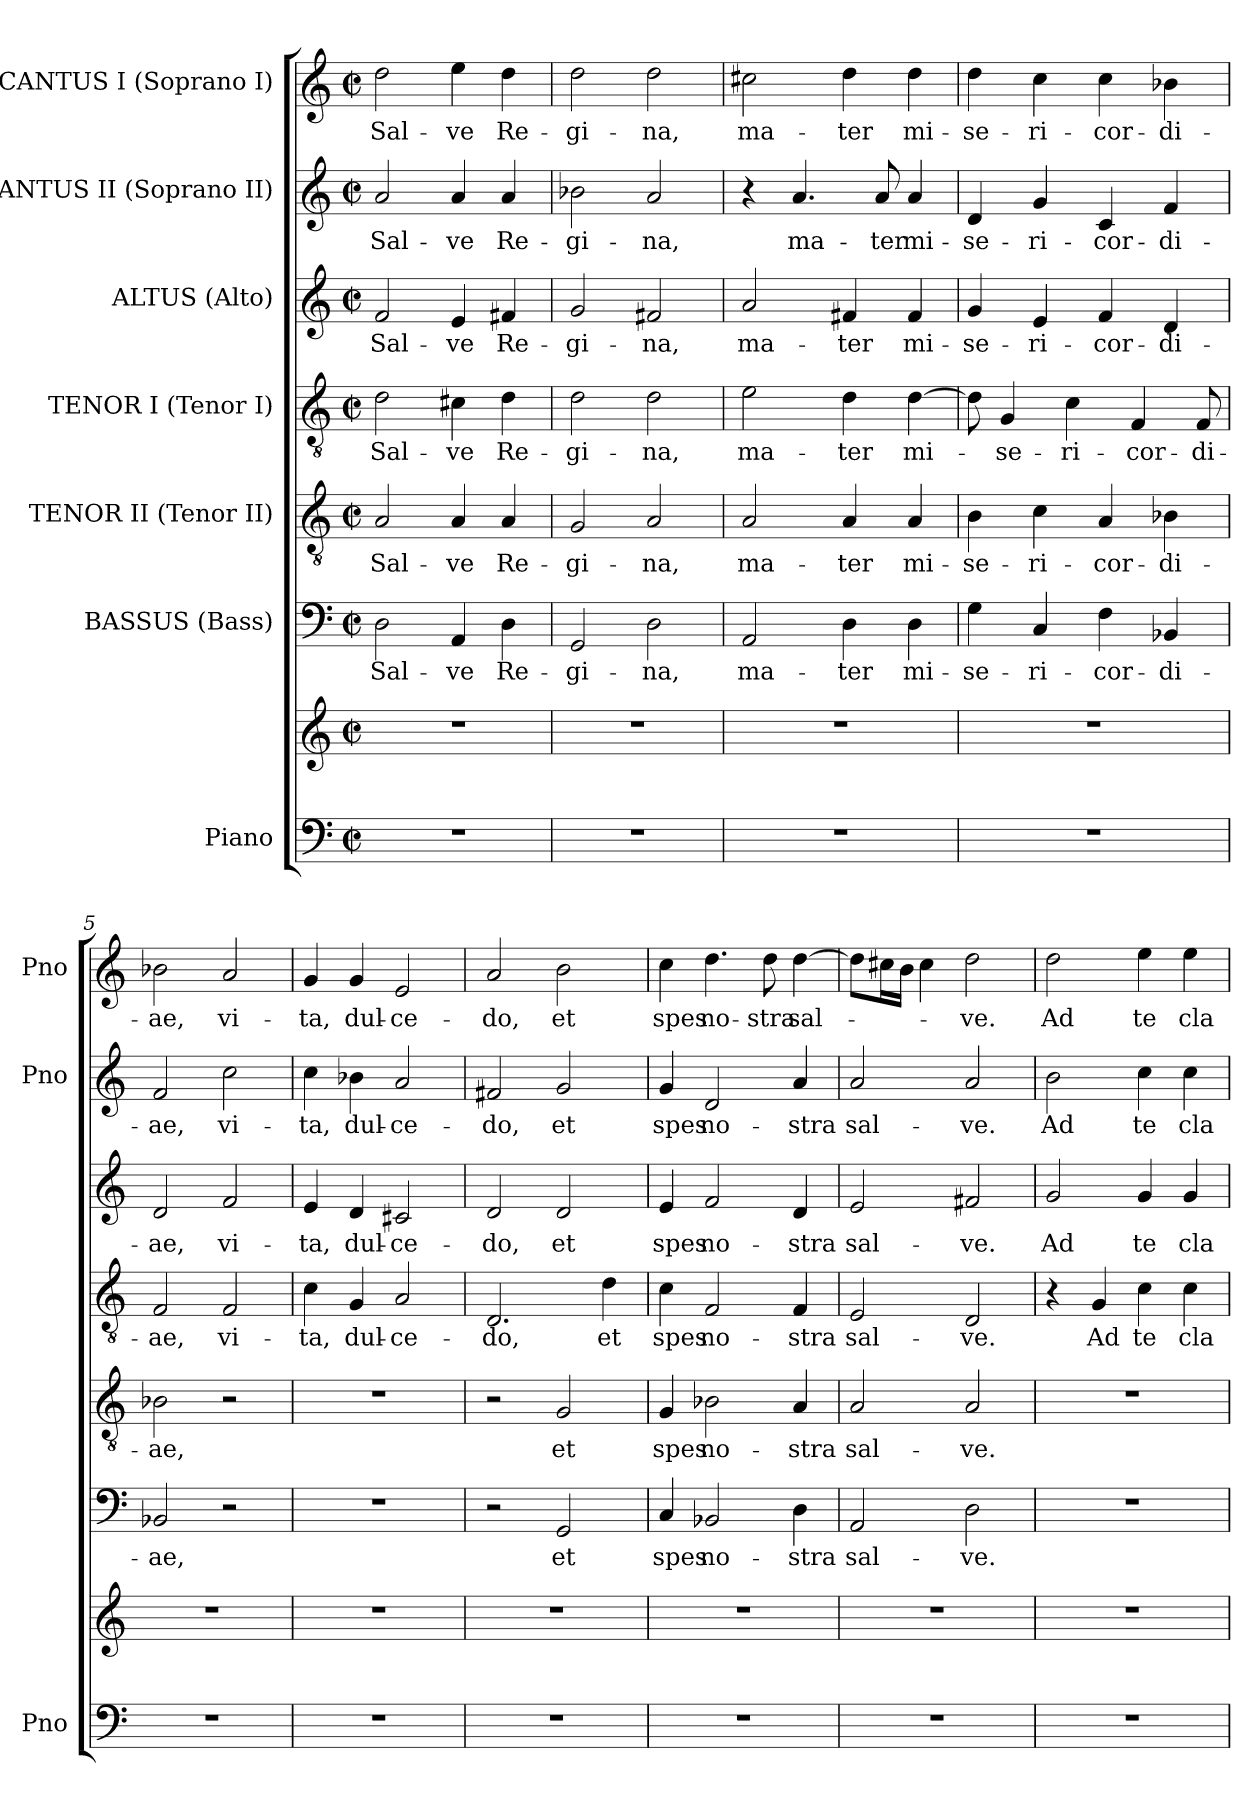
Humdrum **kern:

**kern	**kern	**kern	**text	**kern	**text	**kern	**text	**kern	**text	**kern	**text	**kern	**text
*part7	*part7	*part6	*part6	*part5	*part5	*part4	*part4	*part3	*part3	*part2	*part2	*part1	*part1
*staff8	*staff7	*staff6	*staff6	*staff5	*staff5	*staff4	*staff4	*staff3	*staff3	*staff2	*staff2	*staff1	*staff1
*I"Piano	*	*I"BASSUS (Bass)	*	*I"TENOR II (Tenor II)	*	*I"TENOR I (Tenor I)	*	*I"ALTUS (Alto)	*	*I"CANTUS II (Soprano II)	*	*I"CANTUS I (Soprano I)	*
*I'Pno	*	*	*	*	*	*	*	*	*	*I'Pno	*	*I'Pno	*
*clefF4	*clefG2	*clefF4	*	*clefGv2	*	*clefGv2	*	*clefG2	*	*clefG2	*	*clefG2	*
*k[]	*k[]	*k[]	*	*k[]	*	*k[]	*	*k[]	*	*k[]	*	*k[]	*
*C:	*C:	*C:	*	*C:	*	*C:	*	*C:	*	*C:	*	*C:	*
*M2/2	*M2/2	*M2/2	*	*M2/2	*	*M2/2	*	*M2/2	*	*M2/2	*	*M2/2	*
*met(c|)	*met(c|)	*met(c|)	*	*met(c|)	*	*met(c|)	*	*met(c|)	*	*met(c|)	*	*met(c|)	*
=1	=1	=1	=1	=1	=1	=1	=1	=1	=1	=1	=1	=1	=1
1r	1r	2D\	Sal-	2A/	Sal-	2d\	Sal-	2f/	Sal-	2a/	Sal-	2dd\	Sal-
.	.	4AA/	-ve	4A/	-ve	4c#X\	-ve	4e/	-ve	4a/	-ve	4ee\	-ve
.	.	4D\	Re-	4A/	Re-	4d\	Re-	4f#X/	Re-	4a/	Re-	4dd\	Re-
=2	=2	=2	=2	=2	=2	=2	=2	=2	=2	=2	=2	=2	=2
1r	1r	2GG/	-gi-	2G/	-gi-	2d\	-gi-	2g/	-gi-	2b-X\	-gi-	2dd\	-gi-
.	.	2D\	-na,	2A/	-na,	2d\	-na,	2f#X/	-na,	2a/	-na,	2dd\	-na,
=3	=3	=3	=3	=3	=3	=3	=3	=3	=3	=3	=3	=3	=3
1r	1r	2AA/	ma-	2A/	ma-	2e\	ma-	2a/	ma-	4r	.	2cc#X\	ma-
.	.	.	.	.	.	.	.	.	.	4.a/	ma-	.	.
.	.	4D\	-ter	4A/	-ter	4d\	-ter	4f#X/	-ter	.	.	4dd\	-ter
.	.	.	.	.	.	.	.	.	.	8a/	-ter	.	.
.	.	4D\	mi-	4A/	mi-	[4d\	mi-	4f#/	mi-	4a/	mi-	4dd\	mi-
=4	=4	=4	=4	=4	=4	=4	=4	=4	=4	=4	=4	=4	=4
1r	1r	4G\	-se-	4B\	-se-	8d\]	.	4g/	-se-	4d/	-se-	4dd\	-se-
.	.	.	.	.	.	4G/	-se-	.	.	.	.	.	.
.	.	4C/	-ri-	4c\	-ri-	.	.	4e/	-ri-	4g/	-ri-	4cc\	-ri-
.	.	.	.	.	.	4c\	-ri-	.	.	.	.	.	.
.	.	4F\	-cor-	4A/	-cor-	.	.	4f/	-cor-	4c/	-cor-	4cc\	-cor-
.	.	.	.	.	.	4F/	-cor-	.	.	.	.	.	.
.	.	4BB-X/	-di-	4B-X\	-di-	.	.	4d/	-di-	4f/	-di-	4b-X\	-di-
.	.	.	.	.	.	8F/	-di-	.	.	.	.	.	.
!!LO:LB:g=z
=5	=5	=5	=5	=5	=5	=5	=5	=5	=5	=5	=5	=5	=5
1r	1r	2BB-X/	-ae,	2B-X\	-ae,	2F/	-ae,	2d/	-ae,	2f/	-ae,	2b-X\	-ae,
.	.	2r	.	2r	.	2F/	vi-	2f/	vi-	2cc\	vi-	2a/	vi-
=6	=6	=6	=6	=6	=6	=6	=6	=6	=6	=6	=6	=6	=6
1r	1r	1r	.	1r	.	4c\	-ta,	4e/	-ta,	4cc\	-ta,	4g/	-ta,
.	.	.	.	.	.	4G/	dul-	4d/	dul-	4b-X\	dul-	4g/	dul-
.	.	.	.	.	.	2A/	-ce-	2c#X/	-ce-	2a/	-ce-	2e/	-ce-
=7	=7	=7	=7	=7	=7	=7	=7	=7	=7	=7	=7	=7	=7
1r	1r	2r	.	2r	.	2.D/	-do,	2d/	-do,	2f#X/	-do,	2a/	-do,
.	.	2GG/	et	2G/	et	.	.	2d/	et	2g/	et	2b\	et
.	.	.	.	.	.	4d\	et	.	.	.	.	.	.
=8	=8	=8	=8	=8	=8	=8	=8	=8	=8	=8	=8	=8	=8
1r	1r	4C/	spes	4G/	spes	4c\	spes	4e/	spes	4g/	spes	4cc\	spes
.	.	2BB-X/	no-	2B-X\	no-	2F/	no-	2f/	no-	2d/	no-	4.dd\	no-
.	.	.	.	.	.	.	.	.	.	.	.	8dd\	-stra
.	.	4D\	-stra	4A/	-stra	4F/	-stra	4d/	-stra	4a/	-stra	[4dd\	sal-
=9	=9	=9	=9	=9	=9	=9	=9	=9	=9	=9	=9	=9	=9
1r	1r	2AA/	sal-	2A/	sal-	2E/	sal-	2e/	sal-	2a/	sal-	8dd\L]	.
.	.	.	.	.	.	.	.	.	.	.	.	16cc#X\L	.
.	.	.	.	.	.	.	.	.	.	.	.	16b\JJ	.
.	.	.	.	.	.	.	.	.	.	.	.	4cc#\	.
.	.	2D\	-ve.	2A/	-ve.	2D/	-ve.	2f#X/	-ve.	2a/	-ve.	2dd\	-ve.
=10	=10	=10	=10	=10	=10	=10	=10	=10	=10	=10	=10	=10	=10
1r	1r	1r	.	1r	.	4r	.	2g/	Ad	2b\	Ad	2dd\	Ad
.	.	.	.	.	.	4G/	Ad	.	.	.	.	.	.
.	.	.	.	.	.	4c\	te	4g/	te	4cc\	te	4ee\	te
.	.	.	.	.	.	4c\	cla-	4g/	cla-	4cc\	cla-	4ee\	cla-
=	=	=	=	=	=	=	=	=	=	=	=	=	=
*-	*-	*-	*-	*-	*-	*-	*-	*-	*-	*-	*-	*-	*-
